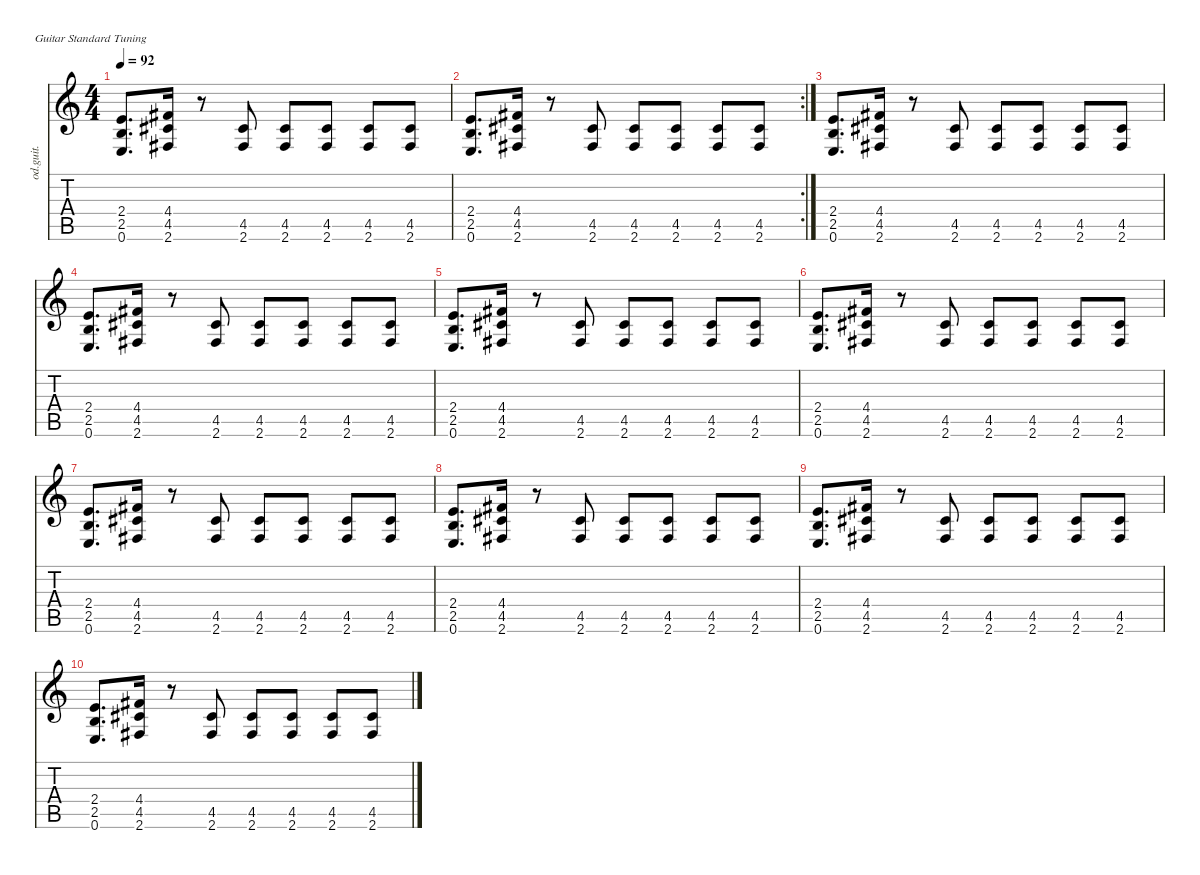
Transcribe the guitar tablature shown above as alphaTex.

\defaultSystemsLayout 4
\hideDynamics
\bracketExtendMode nobrackets
\otherSystemsTrackNameOrientation horizontal
\track ("Rythm" "od.guit.") {instrument overdrivenguitar}
\staff {score tabs}
\tuning (E4 B3 G3 D3 A2 E2)
\ts (4 4)
\tempo 92
\clef g2
\ks c
(2.4 2.5 0.6).8{d dy f beam Up} (4.4{acc #} 4.5{acc #} 2.6{acc #}).16{beam Up} r.8{beam Up} (4.5{acc #} 2.6{acc #}).8{beam Up} (4.5{acc #} 2.6{acc #}).8{beam Up} (4.5{acc #} 2.6{acc #}).8{beam Up} (4.5{acc #} 2.6{acc #}).8{beam Up} (4.5{acc #} 2.6{acc #}).8{beam Up} |
\rc 2
(2.4 2.5 0.6).8{d beam Up} (4.4{acc #} 4.5{acc #} 2.6{acc #}).16{beam Up} r.8{beam Up} (4.5{acc #} 2.6{acc #}).8{beam Up} (4.5{acc #} 2.6{acc #}).8{beam Up} (4.5{acc #} 2.6{acc #}).8{beam Up} (4.5{acc #} 2.6{acc #}).8{beam Up} (4.5{acc #} 2.6{acc #}).8{beam Up} |
(2.4 2.5 0.6).8{d beam Up} (4.4{acc #} 4.5{acc #} 2.6{acc #}).16{beam Up} r.8{beam Up} (4.5{acc #} 2.6{acc #}).8{beam Up} (4.5{acc #} 2.6{acc #}).8{beam Up} (4.5{acc #} 2.6{acc #}).8{beam Up} (4.5{acc #} 2.6{acc #}).8{beam Up} (4.5{acc #} 2.6{acc #}).8{beam Up} |
(2.4 2.5 0.6).8{d beam Up} (4.4{acc #} 4.5{acc #} 2.6{acc #}).16{beam Up} r.8{beam Up} (4.5{acc #} 2.6{acc #}).8{beam Up} (4.5{acc #} 2.6{acc #}).8{beam Up} (4.5{acc #} 2.6{acc #}).8{beam Up} (4.5{acc #} 2.6{acc #}).8{beam Up} (4.5{acc #} 2.6{acc #}).8{beam Up} |
(2.4 2.5 0.6).8{d beam Up} (4.4{acc #} 4.5{acc #} 2.6{acc #}).16{beam Up} r.8{beam Up} (4.5{acc #} 2.6{acc #}).8{beam Up} (4.5{acc #} 2.6{acc #}).8{beam Up} (4.5{acc #} 2.6{acc #}).8{beam Up} (4.5{acc #} 2.6{acc #}).8{beam Up} (4.5{acc #} 2.6{acc #}).8{beam Up} |
(2.4 2.5 0.6).8{d beam Up} (4.4{acc #} 4.5{acc #} 2.6{acc #}).16{beam Up} r.8{beam Up} (4.5{acc #} 2.6{acc #}).8{beam Up} (4.5{acc #} 2.6{acc #}).8{beam Up} (4.5{acc #} 2.6{acc #}).8{beam Up} (4.5{acc #} 2.6{acc #}).8{beam Up} (4.5{acc #} 2.6{acc #}).8{beam Up} |
(2.4 2.5 0.6).8{d beam Up} (4.4{acc #} 4.5{acc #} 2.6{acc #}).16{beam Up} r.8{beam Up} (4.5{acc #} 2.6{acc #}).8{beam Up} (4.5{acc #} 2.6{acc #}).8{beam Up} (4.5{acc #} 2.6{acc #}).8{beam Up} (4.5{acc #} 2.6{acc #}).8{beam Up} (4.5{acc #} 2.6{acc #}).8{beam Up} |
(2.4 2.5 0.6).8{d beam Up} (4.4{acc #} 4.5{acc #} 2.6{acc #}).16{beam Up} r.8{beam Up} (4.5{acc #} 2.6{acc #}).8{beam Up} (4.5{acc #} 2.6{acc #}).8{beam Up} (4.5{acc #} 2.6{acc #}).8{beam Up} (4.5{acc #} 2.6{acc #}).8{beam Up} (4.5{acc #} 2.6{acc #}).8{beam Up} |
(2.4 2.5 0.6).8{d beam Up} (4.4{acc #} 4.5{acc #} 2.6{acc #}).16{beam Up} r.8{beam Up} (4.5{acc #} 2.6{acc #}).8{beam Up} (4.5{acc #} 2.6{acc #}).8{beam Up} (4.5{acc #} 2.6{acc #}).8{beam Up} (4.5{acc #} 2.6{acc #}).8{beam Up} (4.5{acc #} 2.6{acc #}).8{beam Up} |
(2.4 2.5 0.6).8{d beam Up} (4.4{acc #} 4.5{acc #} 2.6{acc #}).16{beam Up} r.8{beam Up} (4.5{acc #} 2.6{acc #}).8{beam Up} (4.5{acc #} 2.6{acc #}).8{beam Up} (4.5{acc #} 2.6{acc #}).8{beam Up} (4.5{acc #} 2.6{acc #}).8{beam Up} (4.5{acc #} 2.6{acc #}).8{beam Up}
